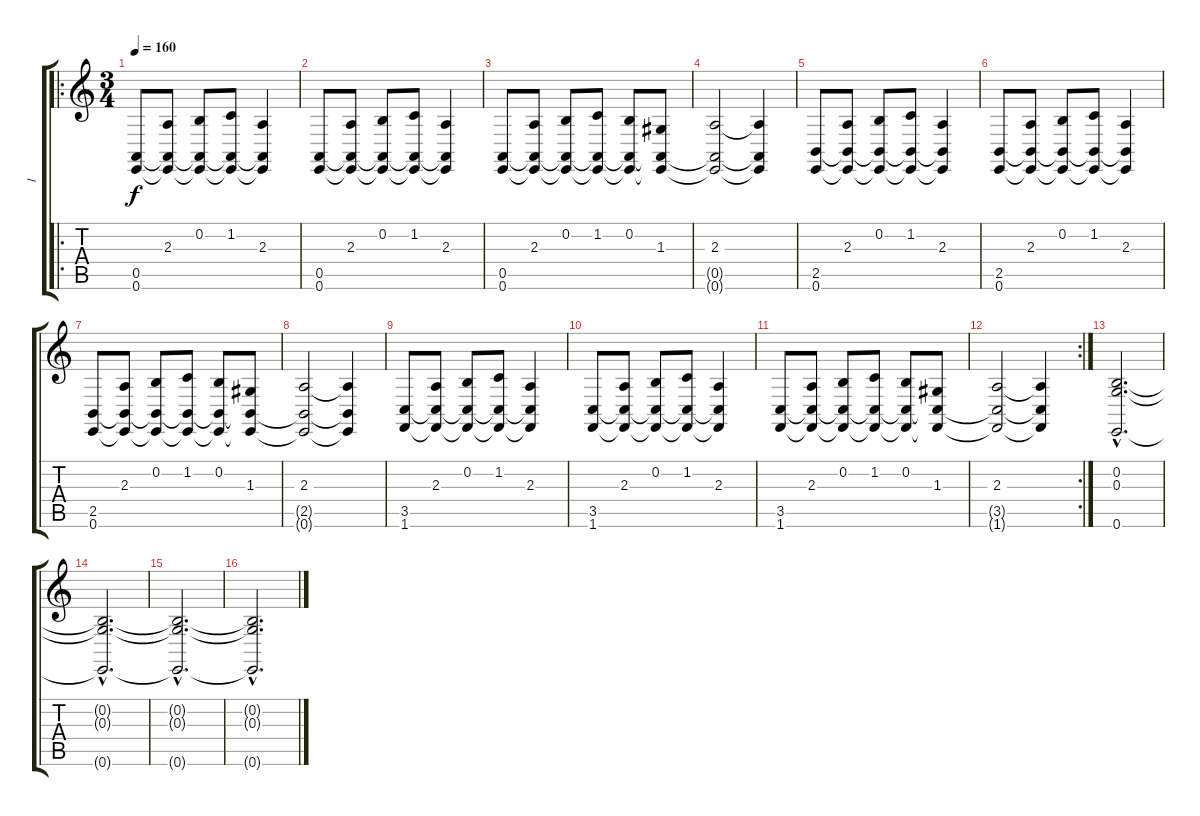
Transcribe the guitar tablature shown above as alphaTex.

\track ("I" "I") {instrument violin}
\staff {score tabs}
\tuning (E4 B3 G3 D3 A2 E2) {hide}
\ro
\ts (3 4)
\tempo 160
\clef g2
\ks c
(0.5 0.6).8{dy f instrument violin} (2.3 0.5{t} 0.6{t}).8 (0.2 0.5{t} 0.6{t}).8 (1.2 0.5{t} 0.6{t}).8 (2.3 0.5{t} 0.6{t}).4 |
(0.5 0.6).8 (2.3 0.5{t} 0.6{t}).8 (0.2 0.5{t} 0.6{t}).8 (1.2 0.5{t} 0.6{t}).8 (2.3 0.5{t} 0.6{t}).4 |
(0.5 0.6).8 (2.3 0.5{t} 0.6{t}).8 (0.2 0.5{t} 0.6{t}).8 (1.2 0.5{t} 0.6{t}).8 (0.2 0.5{t} 0.6{t}).8 (1.3 0.5{t} 0.6{t}).8 |
(2.3 0.5{t} 0.6{t}).2 (2.3{t} 0.5{t} 0.6{t}).4 |
(2.5 0.6).8 (2.3 2.5{t} 0.6{t}).8 (0.2 2.5{t} 0.6{t}).8 (1.2 2.5{t} 0.6{t}).8 (2.3 2.5{t} 0.6{t}).4 |
(2.5 0.6).8 (2.3 2.5{t} 0.6{t}).8 (0.2 2.5{t} 0.6{t}).8 (1.2 2.5{t} 0.6{t}).8 (2.3 2.5{t} 0.6{t}).4 |
(2.5 0.6).8 (2.3 2.5{t} 0.6{t}).8 (0.2 2.5{t} 0.6{t}).8 (1.2 2.5{t} 0.6{t}).8 (0.2 2.5{t} 0.6{t}).8 (1.3 2.5{t} 0.6{t}).8 |
(2.3 2.5{t} 0.6{t}).2 (2.3{t} 2.5{t} 0.6{t}).4 |
(3.5 1.6).8 (2.3 3.5{t} 1.6{t}).8 (0.2 3.5{t} 1.6{t}).8 (1.2 3.5{t} 1.6{t}).8 (2.3 3.5{t} 1.6{t}).4 |
(3.5 1.6).8 (2.3 3.5{t} 1.6{t}).8 (0.2 3.5{t} 1.6{t}).8 (1.2 3.5{t} 1.6{t}).8 (2.3 3.5{t} 1.6{t}).4 |
(3.5 1.6).8 (2.3 3.5{t} 1.6{t}).8 (0.2 3.5{t} 1.6{t}).8 (1.2 3.5{t} 1.6{t}).8 (0.2 3.5{t} 1.6{t}).8 (1.3 3.5{t} 1.6{t}).8 |
\rc 2
(2.3 3.5{t} 1.6{t}).2 (2.3{t} 3.5{t} 1.6{t}).4 |
(0.2{hac} 0.3{hac} 0.6{hac}).2{d} |
(0.2{hac t} 0.3{hac t} 0.6{hac t}).2{d} |
(0.2{hac t} 0.3{hac t} 0.6{hac t}).2{d} |
(0.2{hac t} 0.3{hac t} 0.6{hac t}).2{d}
